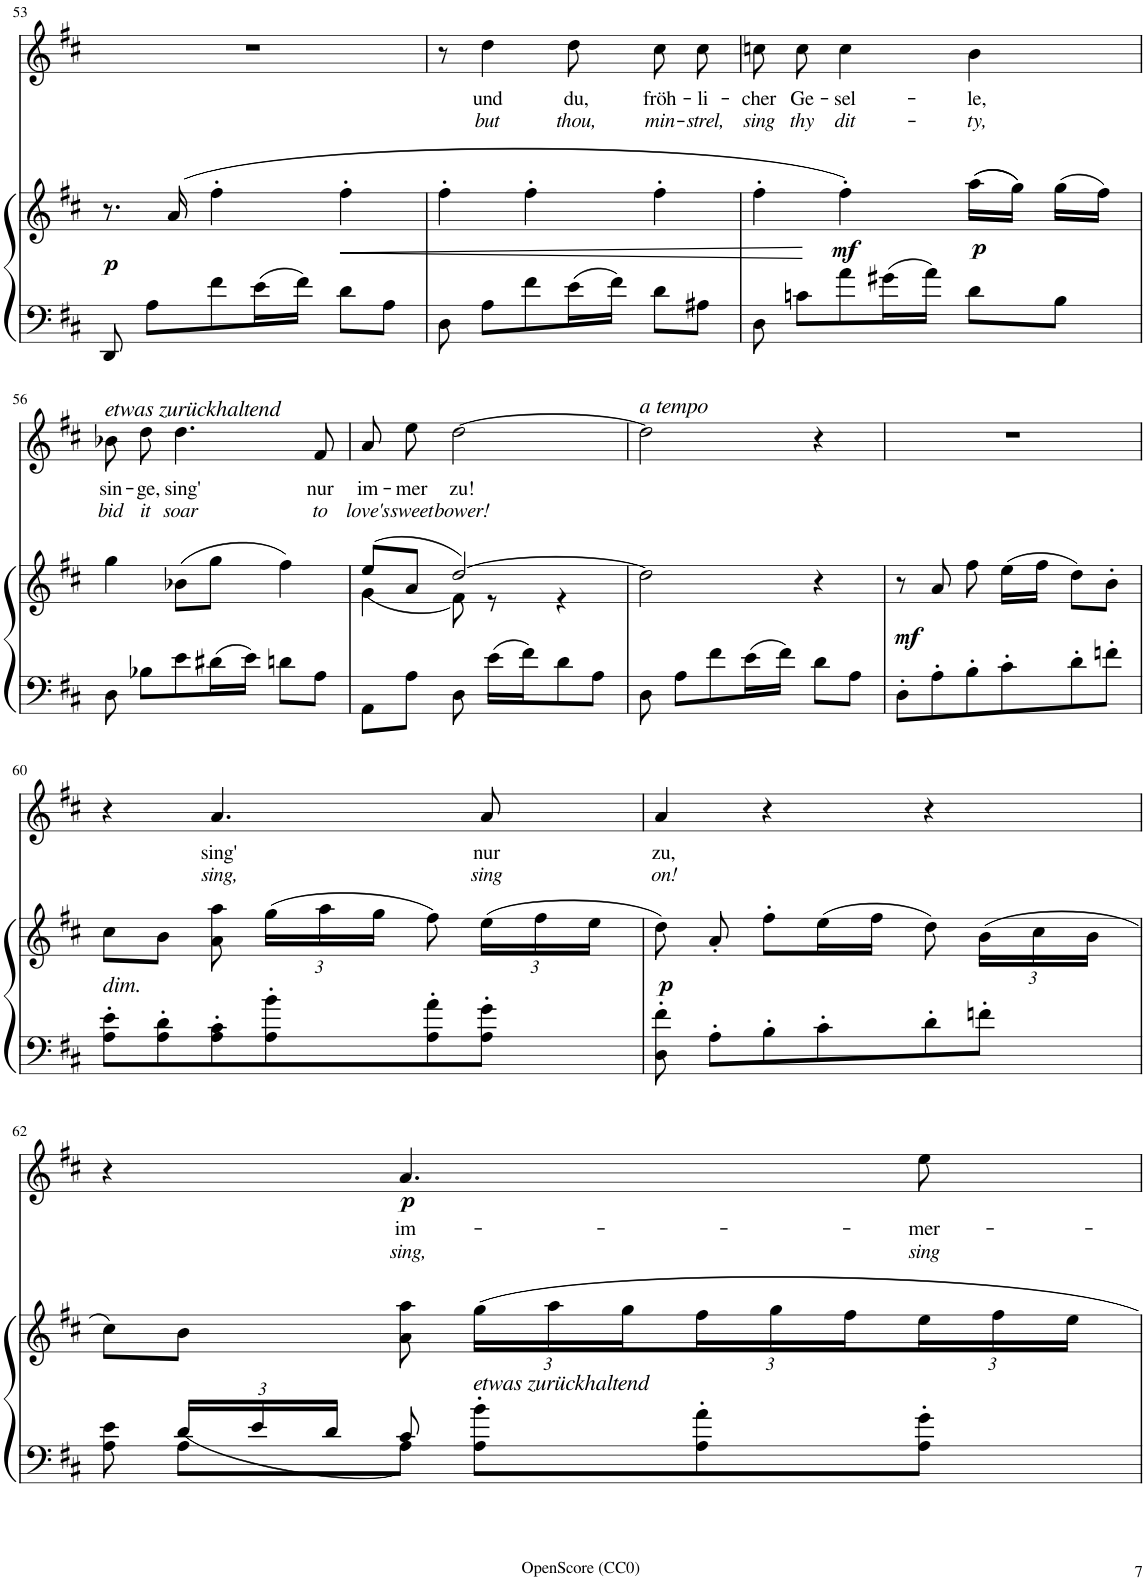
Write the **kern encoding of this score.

**kern	**kern	**dynam	**kern	**text	**text	**dynam
*part2	*part2	*part2	*part1	*part1	*part1	*part1
*staff3	*staff2	*staff2/3	*staff1	*staff1	*staff1	*staff1
*I"Piano	*	*	*I"Voice	*	*	*
*I'Pno	*	*	*	*	*	*
!!LO:PB:g=z
*clefF4	*clefG2	*	*clefG2	*	*	*
*k[f#c#]	*k[f#c#]	*	*k[f#c#]	*	*	*
*M3/4	*M3/4	*	*M3/4	*	*	*
=53	=53	=53	=53	=53	=53	=53
!	!	!LO:DY:b	!	!	!	!
8DD/	8.r	p	2.r	.	.	.
8A\L	.	.	.	.	.	.
.	(16a/	.	.	.	.	.
8f#\	4ff#'\	.	.	.	.	.
16e\L	.	.	.	.	.	.
16f#\JJ	.	.	.	.	.	.
!	!	!LO:HP:b	!	!	!	!
8d\L	4ff#'\	<	.	.	.	.
8A\J	.	.	.	.	.	.
=54	=54	=54	=54	=54	=54	=54
8D\	4ff#'\	.	8r	.	.	.
!	!	!	!	!LO:LY:b	!LO:LY:b	!
8A\L	.	.	4dd\	und	but	.
8f#\	4ff#'\	.	.	.	.	.
!	!	!	!	!LO:LY:b	!LO:LY:b	!
16e\L	.	.	8dd\	du,	thou,	.
16f#\JJ	.	.	.	.	.	.
!	!	!	!	!LO:LY:b	!LO:LY:b	!
8d\L	4ff#'\	.	8cc#\L	fröh-	min-	.
!	!	!	!	!LO:LY:b	!LO:LY:b	!
8A#X\J	.	.	8cc#\J	-li-	-strel,	.
=55	=55	=55	=55	=55	=55	=55
!	!	!	!	!LO:LY:b	!LO:LY:b	!
8D\	4ff#'\	.	8ccn\L	-cher	sing	.
!	!	!	!	!LO:LY:b	!LO:LY:b	!
8cn\L	.	.	8cc\J	Ge-	thy	.
!	!	!LO:DY:n=1:b	!	!LO:LY:b	!LO:LY:b	!
8a\	4ff#'\)	[ mf	4cc\	-sel-	dit-	.
16g#X\L	.	.	.	.	.	.
16a\JJ	.	.	.	.	.	.
!	!	!LO:DY:n=2:b	!	!LO:LY:b	!LO:LY:b	!
8d\L	((16aa\LL	p	4b\	-le,	-ty,	.
.	16gg\JJ))	.	.	.	.	.
8B\J	(16gg\LL	.	.	.	.	.
.	16ff#\JJ)	.	.	.	.	.
!!LO:LB:g=z
=56	=56	=56	=56	=56	=56	=56
!	!	!	!LO:TX:a:i:t=etwas zurückhaltend	!	!	!
!	!	!	!	!LO:LY:b	!LO:LY:b	!
8D\	4gg\	.	8b-X\L	sin-	bid	.
!	!	!	!	!LO:LY:b	!LO:LY:b	!
8B-X\L	.	.	8dd\J	-ge,	it	.
!	!	!	!	!LO:LY:b	!LO:LY:b	!
8e\	(8b-X\L	.	4.dd\	sing'	soar	.
16d#X\L	8gg\J	.	.	.	.	.
16e\JJ	.	.	.	.	.	.
8dn\L	4ff#\)	.	.	.	.	.
!	!	!	!	!LO:LY:b	!LO:LY:b	!
8A\J	.	.	8f#/	nur	to	.
=57	=57	=57	=57	=57	=57	=57
*	*^	*	*	*	*	*
!	!	!	!	!	!LO:LY:b	!LO:LY:b	!
8AA\L	(8ee/L	(4g\	.	8a\L	im-	love's	.
!	!	!	!	!	!LO:LY:b	!LO:LY:b	!
8A\J	8a/J	.	.	8ee\J	-mer	sweet	.
!	!	!	!	!	!LO:LY:b	!LO:LY:b	!
8D\	[2dd/)	8f#\)	.	[2dd\	zu!	bower!	.
16e\LL	.	8r	.	.	.	.	.
16f#\J	.	.	.	.	.	.	.
8d\	.	4r	.	.	.	.	.
8A\J	.	.	.	.	.	.	.
*	*v	*v	*	*	*	*	*
=58	=58	=58	=58	=58	=58	=58
!	!	!	!LO:TX:a:i:t=a tempo	!	!	!
8D\	2dd\]	.	2dd\]	.	.	.
8A\L	.	.	.	.	.	.
8f#\	.	.	.	.	.	.
16e\L	.	.	.	.	.	.
16f#\JJ	.	.	.	.	.	.
8d\L	4r	.	4r	.	.	.
8A\J	.	.	.	.	.	.
=59	=59	=59	=59	=59	=59	=59
!	!	!LO:DY:b	!	!	!	!
8D'\L	8r	mf	2.r	.	.	.
8A'\	8a/	.	.	.	.	.
8B'\	8ff#\	.	.	.	.	.
8c#'\	(16ee\LL	.	.	.	.	.
.	16ff#\JJ	.	.	.	.	.
8d'\	8dd\L)	.	.	.	.	.
8fn'\J	8b'\J	.	.	.	.	.
!!LO:LB:g=z
=60	=60	=60	=60	=60	=60	=60
!	!LO:TX:b:i:t=dim.	!	!	!	!	!
8A\' 8e\'L	8cc#\L	.	4r	.	.	.
8A\' 8d\'	8b\J	.	.	.	.	.
!	!	!	!	!LO:LY:b	!LO:LY:b	!
8A\' 8c#\'	8a\ 8aa\	.	4.a/	sing'	sing,	.
*	*Xbrackettup	*	*	*	*	*
8A\' 8b\'	(24gg\LL	.	.	.	.	.
.	24aa\	.	.	.	.	.
.	24gg\JJ	.	.	.	.	.
8A\' 8a\'	8ff#\)	.	.	.	.	.
!	!	!	!	!LO:LY:b	!LO:LY:b	!
8A\' 8g\'J	(24ee\LL	.	8a/	nur	sing	.
.	24ff#\	.	.	.	.	.
.	24ee\JJ	.	.	.	.	.
=61	=61	=61	=61	=61	=61	=61
!	!	!LO:DY:b	!	!LO:LY:b	!LO:LY:b	!
8D\' 8f#\'	8dd\)	p	4a/	zu,	on!	.
8A'\L	8a'/	.	.	.	.	.
8B'\	8ff#'\L	.	4r	.	.	.
8c#'\	(16ee\L	.	.	.	.	.
.	16ff#\JJ	.	.	.	.	.
8d'\	8dd\)	.	4r	.	.	.
8fn'\J	(24b\LL	.	.	.	.	.
.	24cc#\	.	.	.	.	.
.	24b\JJ	.	.	.	.	.
!!LO:LB:g=z
=62	=62	=62	=62	=62	=62	=62
*^	*	*	*	*	*	*
8ryy	8A\ 8e\	8cc#\L)	.	4r	.	.	.
*Xbrackettup	*	*	*	*	*	*	*
24d/LL	8A\L	8b\J	.	.	.	.	.
24e/	.	.	.	.	.	.	.
24d/JJ	.	.	.	.	.	.	.
!	!	!	!	!	!LO:LY:b	!LO:LY:b	!LO:DY:b
8c#/	8A\J	8a\ 8aa\	.	4.a/	im-	sing,	p
!	!	!LO:TX:b:i:t=etwas zurückhaltend	!	!	!	!	!
4.ryy	8A\'> 8b\'>L	24gg\LL	.	.	.	.	.
.	.	24aa\	.	.	.	.	.
.	.	24gg\J	.	.	.	.	.
.	8A\'> 8a\'>	24ff#\L	.	.	.	.	.
.	.	24gg\	.	.	.	.	.
.	.	24ff#\J	.	.	.	.	.
!	!	!	!	!	!LO:LY:b	!LO:LY:b	!
.	8A\'> 8g\'>J	24ee\L	.	8ee\	-mer-	sing	.
.	.	24ff#\	.	.	.	.	.
.	.	24ee\JJ	.	.	.	.	.
*v	*v	*	*	*	*	*	*
=	=	=	=	=	=	=
*-	*-	*-	*-	*-	*-	*-
